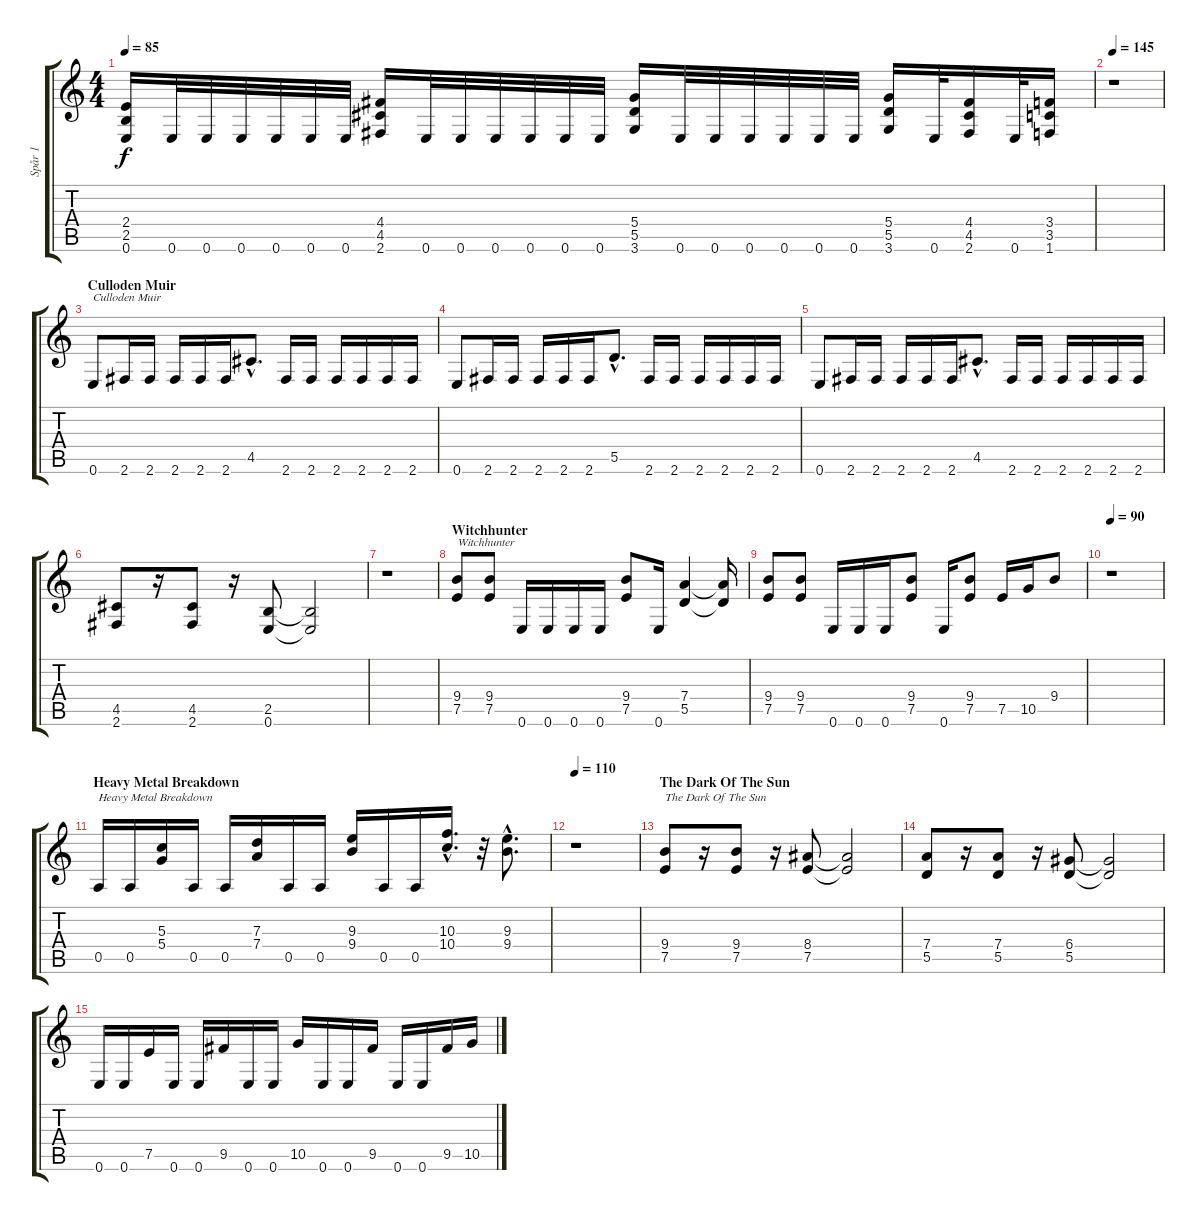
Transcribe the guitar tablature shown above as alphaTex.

\track ("Spår 1" "Spår 1") {instrument distortionguitar}
\staff {score tabs}
\tuning (E4 B3 G3 D3 A2 E2) {hide}
\ts (4 4)
\tempo 85
\clef g2
\ks c
(2.4 2.5 0.6).16{dy f} 0.6.32 0.6.32 0.6.32 0.6.32 0.6.32 0.6.32 (4.4 4.5 2.6).16 0.6.32 0.6.32 0.6.32 0.6.32 0.6.32 0.6.32 (5.4 5.5 3.6).16 0.6.32 0.6.32 0.6.32 0.6.32 0.6.32 0.6.32 (5.4 5.5 3.6).16 0.6.32 (4.4 4.5 2.6).16 0.6.32 (3.4 3.5 1.6).16 |
\tempo 145
r.1 |
\section ("" "Culloden Muir")
0.6.8{txt "Culloden Muir"} 2.6.16 2.6.16 2.6.16 2.6.16 2.6.16 4.5{hac}.8{d} 2.6.16 2.6.16 2.6.16 2.6.16 2.6.16 2.6.16 |
0.6.8 2.6.16 2.6.16 2.6.16 2.6.16 2.6.16 5.5{hac}.8{d} 2.6.16 2.6.16 2.6.16 2.6.16 2.6.16 2.6.16 |
0.6.8 2.6.16 2.6.16 2.6.16 2.6.16 2.6.16 4.5{hac}.8{d} 2.6.16 2.6.16 2.6.16 2.6.16 2.6.16 2.6.16 |
(4.5 2.6).8 r.16 (4.5 2.6).8 r.16 (2.5 0.6).8 (2.5{t} 0.6{t}).2 |
r.1 |
\section ("" "Witchhunter")
(9.4 7.5).8{txt "Witchhunter"} (9.4 7.5).8 0.6.16 0.6.16 0.6.16 0.6.16 (9.4 7.5).8 0.6.16 (7.4 5.5).4 (7.4{t} 5.5{t}).16 |
(9.4 7.5).8 (9.4 7.5).8 0.6.16 0.6.16 0.6.16 (9.4 7.5).8 0.6.16 (9.4 7.5).8 7.5.16 10.5.16 9.4.8 |
\tempo 90
r.1 |
\section ("" "Heavy Metal Breakdown")
0.5.16{txt "Heavy Metal Breakdown"} 0.5.16 (5.3 5.4).16 0.5.16 0.5.16 (7.3 7.4).16 0.5.16 0.5.16 (9.3 9.4).16 0.5.16 0.5.16 (10.3{hac} 10.4{hac}).16{d} r.32 (9.3{hac} 9.4{hac}).8{d} |
\tempo 110
r.1 |
\section ("" "The Dark Of The Sun")
(9.4 7.5).8{txt "The Dark Of The Sun"} r.16 (9.4 7.5).8 r.16 (8.4 7.5).8 (8.4{t} 7.5{t}).2 |
(7.4 5.5).8 r.16 (7.4 5.5).8 r.16 (6.4 5.5).8 (6.4{t} 5.5{t}).2 |
0.6.16 0.6.16 7.5.16 0.6.16 0.6.16 9.5.16 0.6.16 0.6.16 10.5.16 0.6.16 0.6.16 9.5.16 0.6.16 0.6.16 9.5.16 10.5.16
